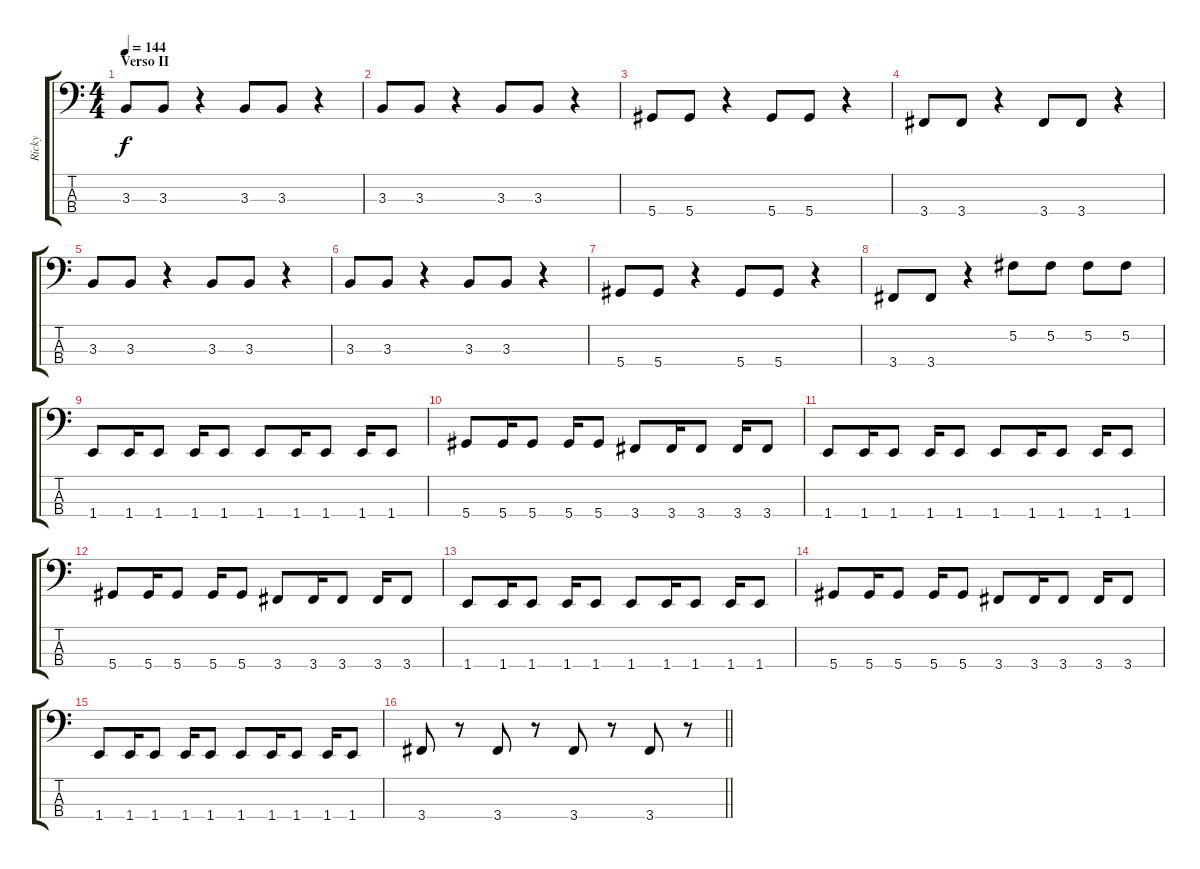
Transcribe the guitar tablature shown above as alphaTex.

\track ("Ricky" "Ricky") {instrument electricbasspick}
\staff {score tabs}
\tuning (Gb2 Db2 Ab1 Eb1) {hide}
\ts (4 4)
\section ("" "Verso II")
\tempo 144
\clef f4
\ks c
3.3.8{dy f} 3.3.8 r.4 3.3.8 3.3.8 r.4 |
3.3.8 3.3.8 r.4 3.3.8 3.3.8 r.4 |
5.4.8 5.4.8 r.4 5.4.8 5.4.8 r.4 |
3.4.8 3.4.8 r.4 3.4.8 3.4.8 r.4 |
3.3.8 3.3.8 r.4 3.3.8 3.3.8 r.4 |
3.3.8 3.3.8 r.4 3.3.8 3.3.8 r.4 |
5.4.8 5.4.8 r.4 5.4.8 5.4.8 r.4 |
3.4.8 3.4.8 r.4 5.2.8 5.2.8 5.2.8 5.2.8 |
1.4.8 1.4.16 1.4.8 1.4.16 1.4.8 1.4.8 1.4.16 1.4.8 1.4.16 1.4.8 |
5.4.8 5.4.16 5.4.8 5.4.16 5.4.8 3.4.8 3.4.16 3.4.8 3.4.16 3.4.8 |
1.4.8 1.4.16 1.4.8 1.4.16 1.4.8 1.4.8 1.4.16 1.4.8 1.4.16 1.4.8 |
5.4.8 5.4.16 5.4.8 5.4.16 5.4.8 3.4.8 3.4.16 3.4.8 3.4.16 3.4.8 |
1.4.8 1.4.16 1.4.8 1.4.16 1.4.8 1.4.8 1.4.16 1.4.8 1.4.16 1.4.8 |
5.4.8 5.4.16 5.4.8 5.4.16 5.4.8 3.4.8 3.4.16 3.4.8 3.4.16 3.4.8 |
1.4.8 1.4.16 1.4.8 1.4.16 1.4.8 1.4.8 1.4.16 1.4.8 1.4.16 1.4.8 |
\barLineRight lightlight
3.4.8 r.8 3.4.8 r.8 3.4.8 r.8 3.4.8 r.8
